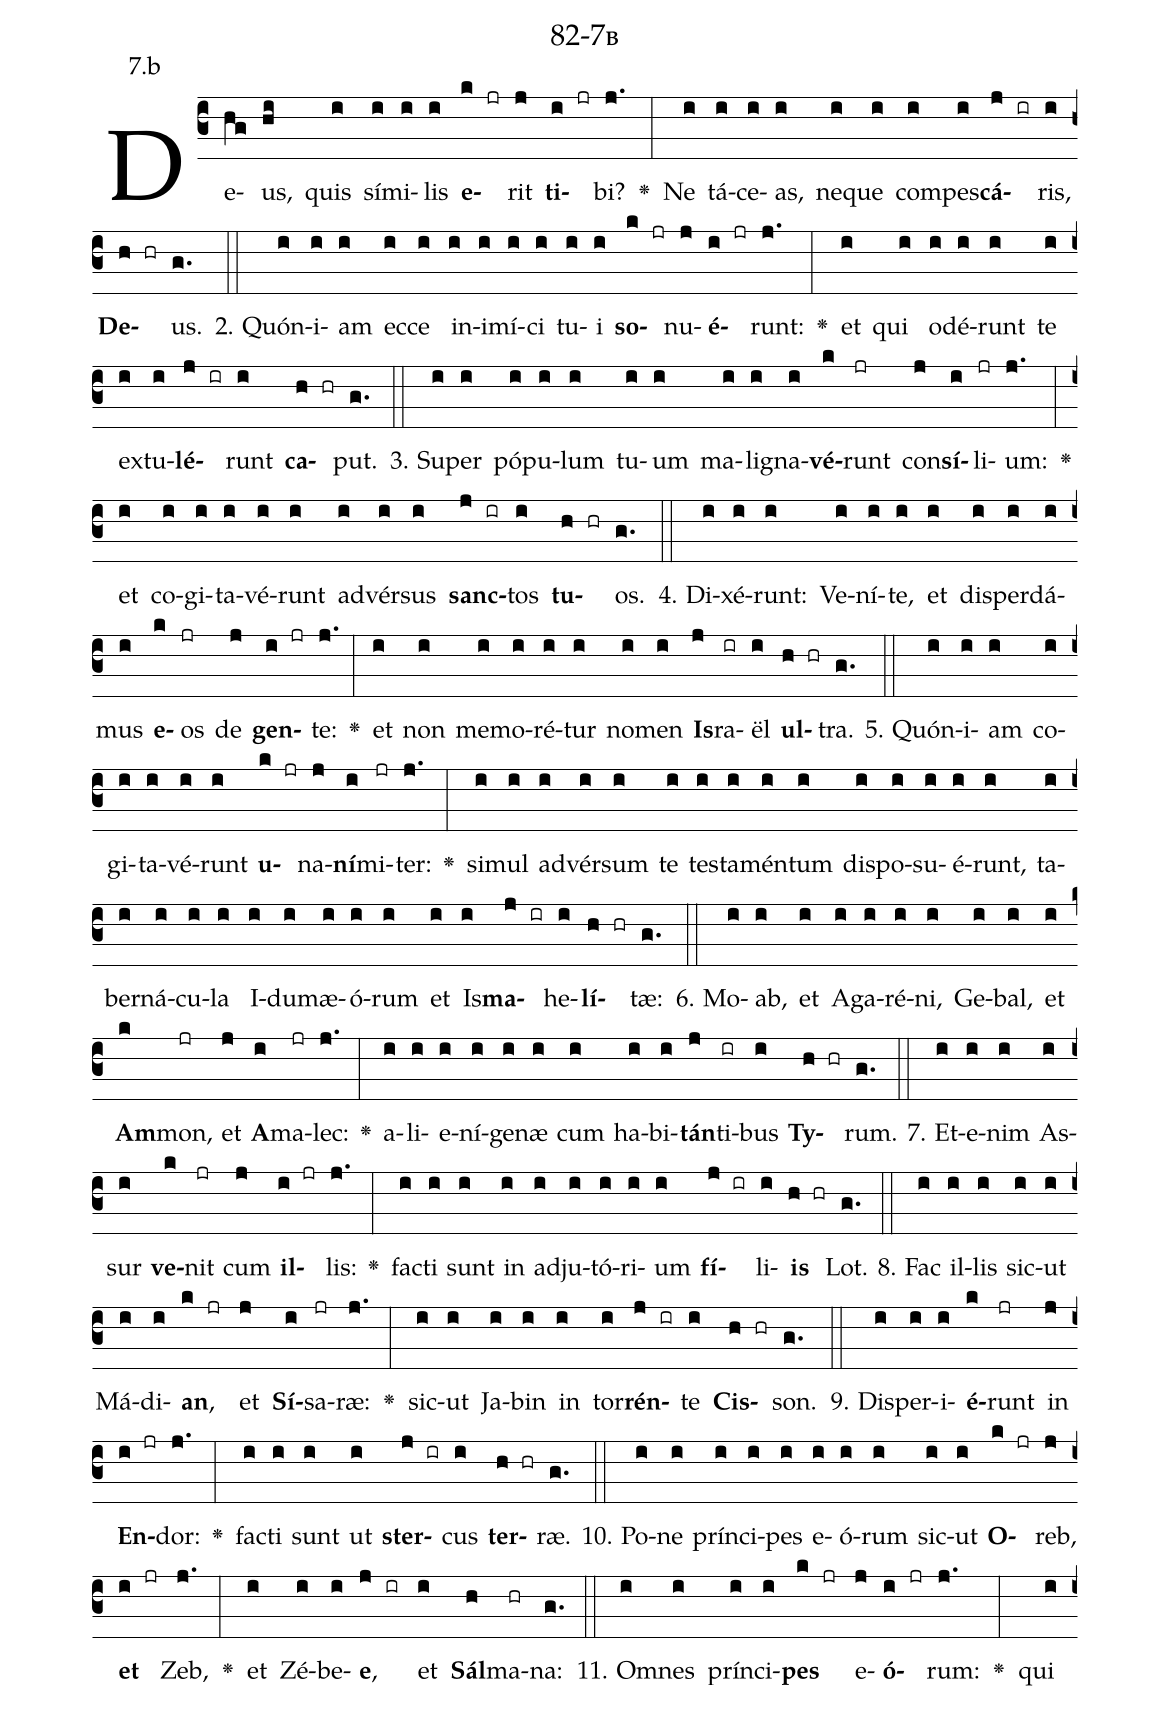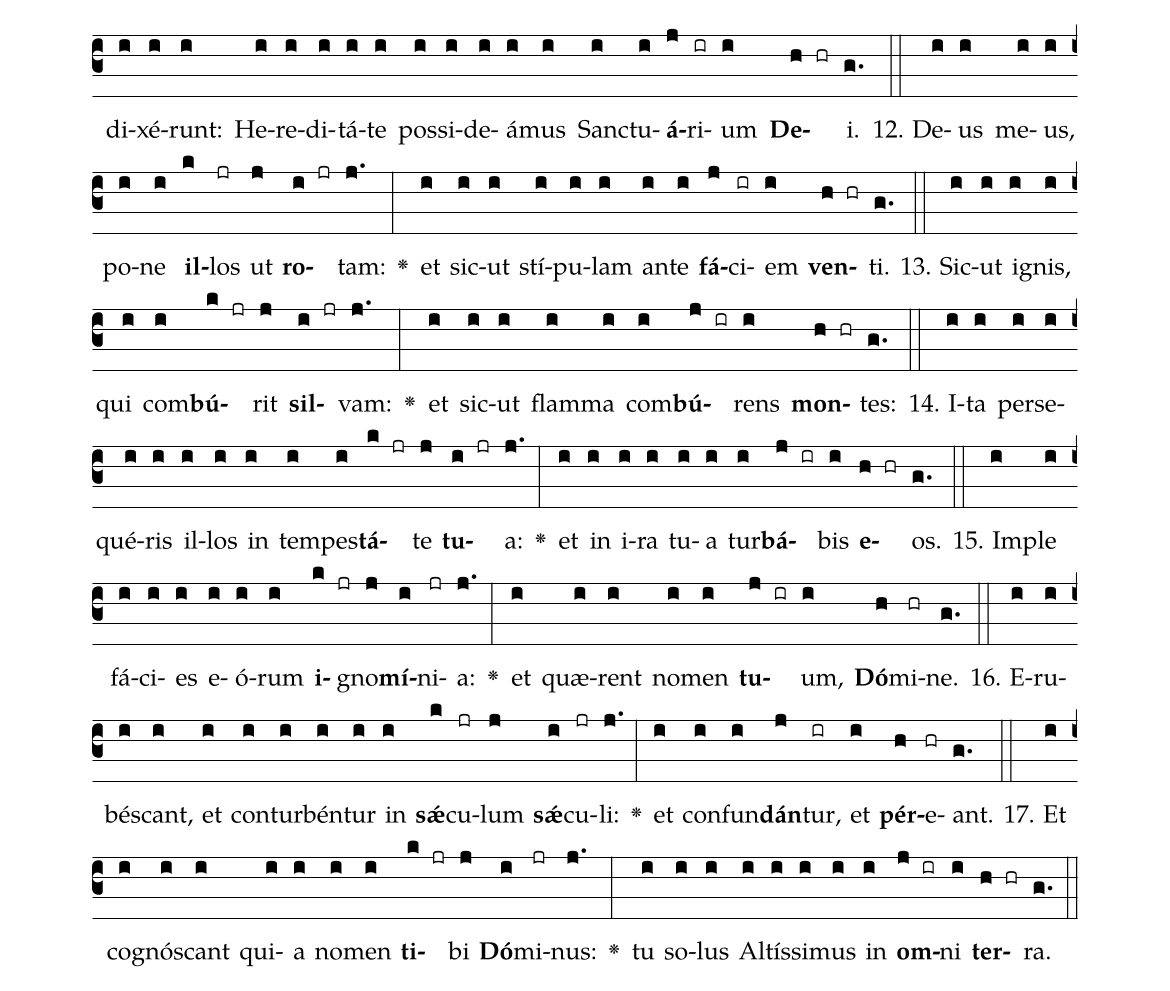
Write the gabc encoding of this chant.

name: 82-7b;
annotation: 7.b;
%%
(c3)De(hg)us,(hi) quis(i) sí(i)mi(i)lis(i) <b>e</b>(k jr)rit(j) <b>ti</b>(i jr)bi?(j.) <v>\greheightstar</v>(:) Ne(i) tá(i)ce(i)as,(i) ne(i)que(i) com(i)pes(i)<b>cá</b>(j ir)ris,(i) <b>De</b>(h hr)us.(g.) (::)
2. Quón(i)i(i)am(i) ec(i)ce(i) in(i)i(i)mí(i)ci(i) tu(i)i(i) <b>so</b>(k jr)nu(j)<b>é</b>(i jr)runt:(j.) <v>\greheightstar</v>(:) et(i) qui(i) o(i)dé(i)runt(i) te(i) ex(i)tu(i)<b>lé</b>(j ir)runt(i) <b>ca</b>(h hr)put.(g.) (::)
3. Su(i)per(i) pó(i)pu(i)lum(i) tu(i)um(i) ma(i)li(i)gna(i)<b>vé</b>(k)runt(jr) con(j)<b>sí</b>(i)li(jr)um:(j.) <v>\greheightstar</v>(:) et(i) co(i)gi(i)ta(i)vé(i)runt(i) ad(i)vér(i)sus(i) <b>sanc</b>(j ir)tos(i) <b>tu</b>(h hr)os.(g.) (::)
4. Di(i)xé(i)runt:(i) Ve(i)ní(i)te,(i) et(i) dis(i)per(i)dá(i)mus(i) <b>e</b>(k)os(jr) de(j) <b>gen</b>(i jr)te:(j.) <v>\greheightstar</v>(:) et(i) non(i) me(i)mo(i)ré(i)tur(i) no(i)men(i) <b>Is</b>(j)ra(ir)ël(i) <b>ul</b>(h hr)tra.(g.) (::)
5. Quón(i)i(i)am(i) co(i)gi(i)ta(i)vé(i)runt(i) <b>u</b>(k jr)na(j)<b>ní</b>(i)mi(jr)ter:(j.) <v>\greheightstar</v>(:) si(i)mul(i) ad(i)vér(i)sum(i) te(i) tes(i)ta(i)mén(i)tum(i) dis(i)po(i)su(i)é(i)runt,(i) ta(i)ber(i)ná(i)cu(i)la(i) I(i)du(i)mæ(i)ó(i)rum(i) et(i) Is(i)<b>ma</b>(j ir)he(i)<b>lí</b>(h hr)tæ:(g.) (::)
6. Mo(i)ab,(i) et(i) A(i)ga(i)ré(i)ni,(i) Ge(i)bal,(i) et(i) <b>Am</b>(k)mon,(jr) et(j) <b>A</b>(i)ma(jr)lec:(j.) <v>\greheightstar</v>(:) a(i)li(i)e(i)ní(i)ge(i)næ(i) cum(i) ha(i)bi(i)<b>tán</b>(j)ti(ir)bus(i) <b>Ty</b>(h hr)rum.(g.) (::)
7. Et(i)e(i)nim(i) As(i)sur(i) <b>ve</b>(k)nit(jr) cum(j) <b>il</b>(i jr)lis:(j.) <v>\greheightstar</v>(:) fac(i)ti(i) sunt(i) in(i) ad(i)ju(i)tó(i)ri(i)um(i) <b>fí</b>(j ir)li(i)<b>is</b>(h hr) Lot.(g.) (::)
8. Fac(i) il(i)lis(i) sic(i)ut(i) Má(i)di(i)<b>an</b>,(k jr) et(j) <b>Sí</b>(i)sa(jr)ræ:(j.) <v>\greheightstar</v>(:) sic(i)ut(i) Ja(i)bin(i) in(i) tor(i)<b>rén</b>(j ir)te(i) <b>Cis</b>(h hr)son.(g.) (::)
9. Dis(i)per(i)i(i)<b>é</b>(k)runt(jr) in(j) <b>En</b>(i jr)dor:(j.) <v>\greheightstar</v>(:) fac(i)ti(i) sunt(i) ut(i) <b>ster</b>(j ir)cus(i) <b>ter</b>(h hr)ræ.(g.) (::)
10. Po(i)ne(i) prín(i)ci(i)pes(i) e(i)ó(i)rum(i) sic(i)ut(i) <b>O</b>(k jr)reb,(j) <b>et</b>(i jr) Zeb,(j.) <v>\greheightstar</v>(:) et(i) Zé(i)be(i)<b>e</b>,(j ir) et(i) <b>Sál</b>(h)ma(hr)na:(g.) (::)
11. Om(i)nes(i) prín(i)ci(i)<b>pes</b>(k jr) e(j)<b>ó</b>(i jr)rum:(j.) <v>\greheightstar</v>(:) qui(i) di(i)xé(i)runt:(i) He(i)re(i)di(i)tá(i)te(i) pos(i)si(i)de(i)á(i)mus(i) Sanc(i)tu(i)<b>á</b>(j)ri(ir)um(i) <b>De</b>(h hr)i.(g.) (::)
12. De(i)us(i) me(i)us,(i) po(i)ne(i) <b>il</b>(k)los(jr) ut(j) <b>ro</b>(i jr)tam:(j.) <v>\greheightstar</v>(:) et(i) sic(i)ut(i) stí(i)pu(i)lam(i) an(i)te(i) <b>fá</b>(j)ci(ir)em(i) <b>ven</b>(h hr)ti.(g.) (::)
13. Sic(i)ut(i) i(i)gnis,(i) qui(i) com(i)<b>bú</b>(k jr)rit(j) <b>sil</b>(i jr)vam:(j.) <v>\greheightstar</v>(:) et(i) sic(i)ut(i) flam(i)ma(i) com(i)<b>bú</b>(j ir)rens(i) <b>mon</b>(h hr)tes:(g.) (::)
14. I(i)ta(i) per(i)se(i)qué(i)ris(i) il(i)los(i) in(i) tem(i)pes(i)<b>tá</b>(k jr)te(j) <b>tu</b>(i jr)a:(j.) <v>\greheightstar</v>(:) et(i) in(i) i(i)ra(i) tu(i)a(i) tur(i)<b>bá</b>(j ir)bis(i) <b>e</b>(h hr)os.(g.) (::)
15. Im(i)ple(i) fá(i)ci(i)es(i) e(i)ó(i)rum(i) <b>i</b>(k jr)gno(j)<b>mí</b>(i)ni(jr)a:(j.) <v>\greheightstar</v>(:) et(i) quæ(i)rent(i) no(i)men(i) <b>tu</b>(j ir)um,(i) <b>Dó</b>(h)mi(hr)ne.(g.) (::)
16. E(i)ru(i)bés(i)cant,(i) et(i) con(i)tur(i)bén(i)tur(i) in(i) <b>sǽ</b>(k)cu(jr)lum(j) <b>sǽ</b>(i)cu(jr)li:(j.) <v>\greheightstar</v>(:) et(i) con(i)fun(i)<b>dán</b>(j)tur,(ir) et(i) <b>pér</b>(h)e(hr)ant.(g.) (::)
17. Et(i) co(i)gnós(i)cant(i) qui(i)a(i) no(i)men(i) <b>ti</b>(k jr)bi(j) <b>Dó</b>(i)mi(jr)nus:(j.) <v>\greheightstar</v>(:) tu(i) so(i)lus(i) Al(i)tís(i)si(i)mus(i) in(i) <b>om</b>(j ir)ni(i) <b>ter</b>(h hr)ra.(g.) (::)
